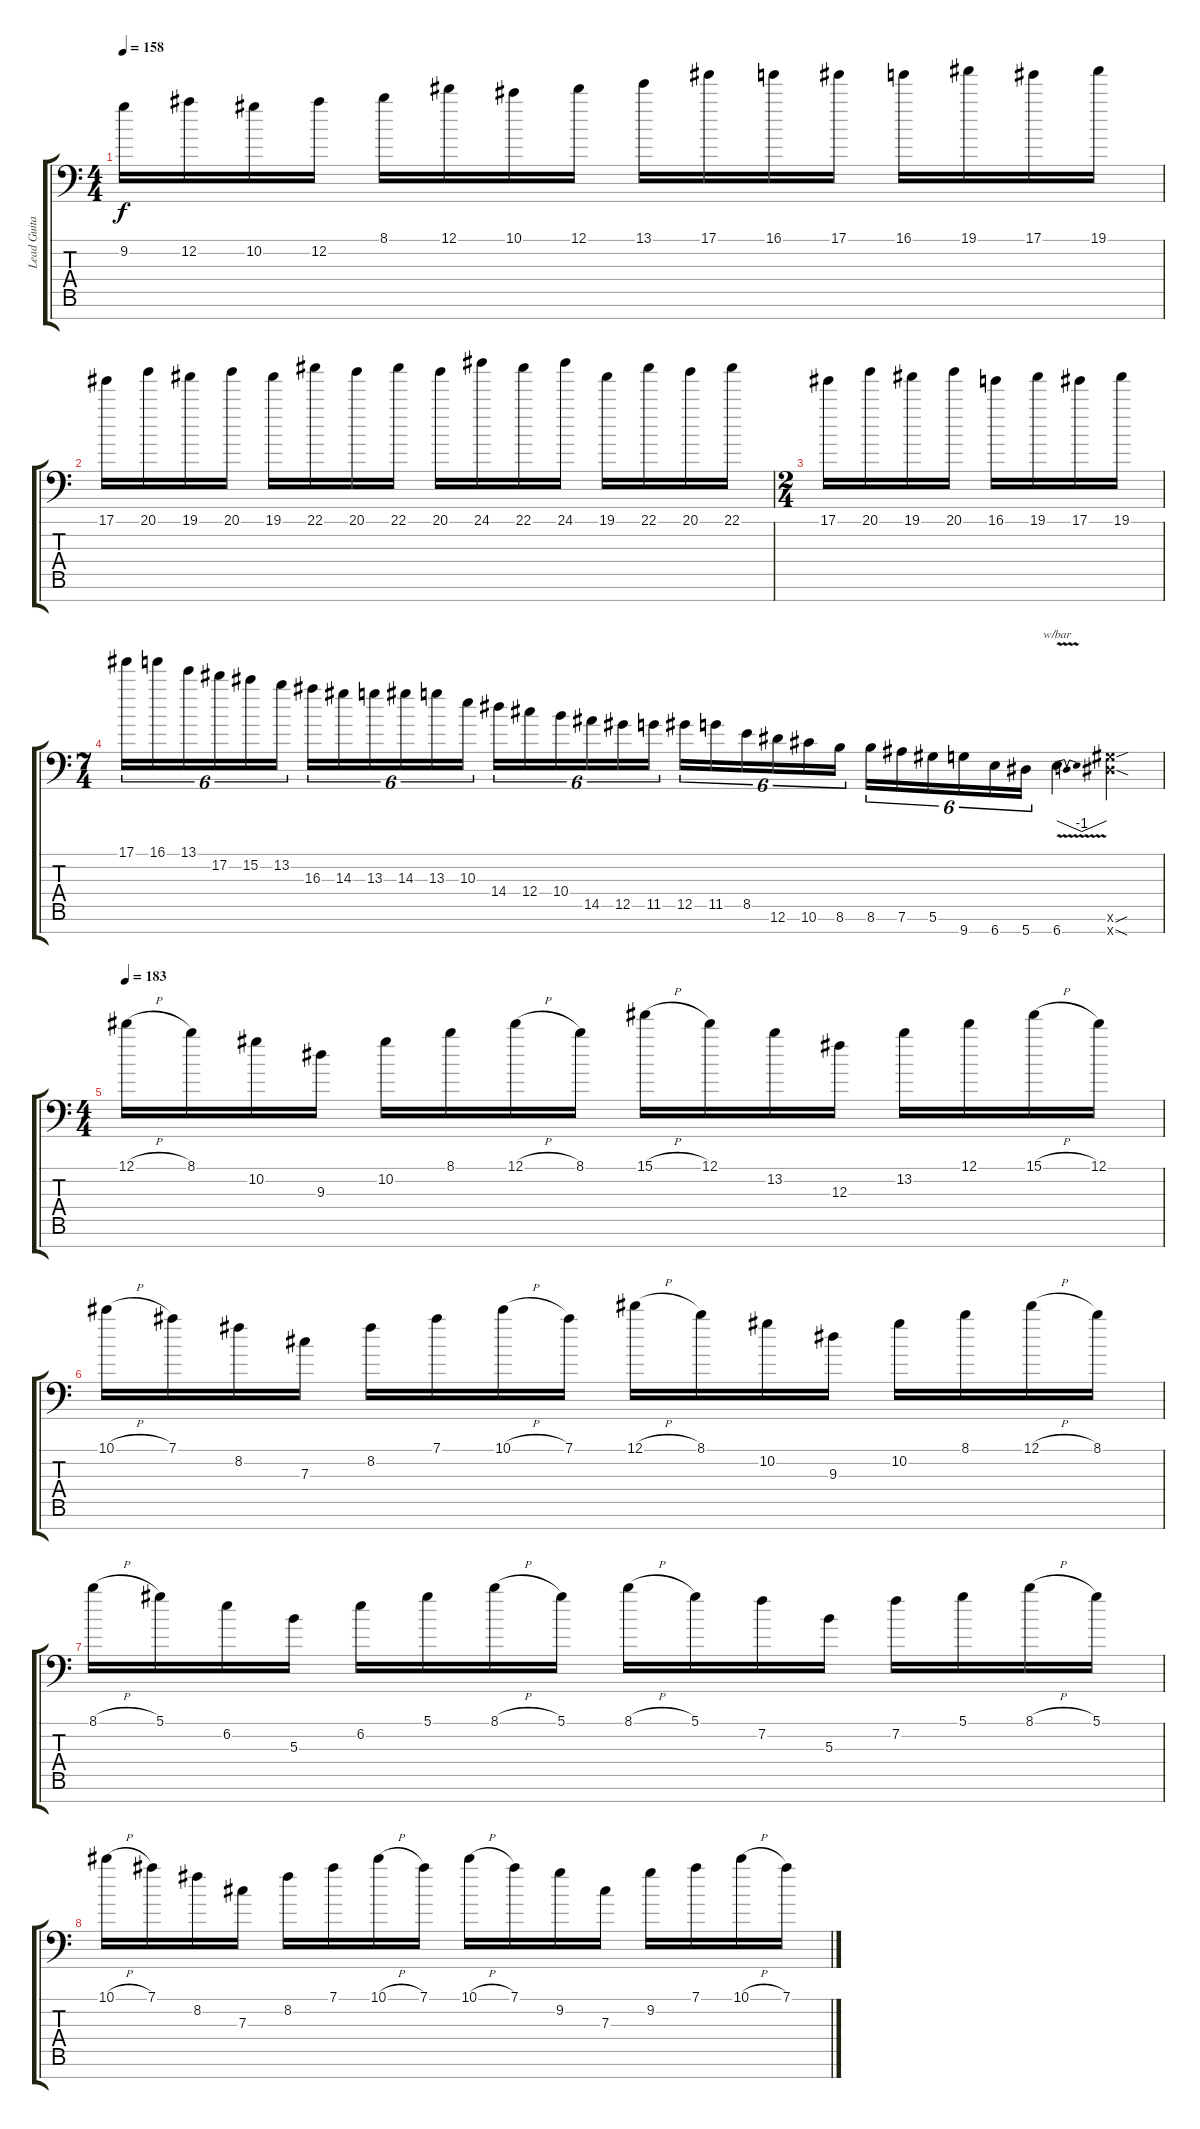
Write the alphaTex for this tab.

\track ("Lead Guitar" "Lead Guita") {instrument distortionguitar}
\staff {score tabs}
\tuning (Eb4 Bb3 Gb3 Db3 Ab2 Eb2 Bb1) {hide}
\ts (4 4)
\tempo 158
\clef f4
\ks c
9.2.16{dy f} 12.2.16 10.2.16 12.2.16 8.1.16 12.1.16 10.1.16 12.1.16 13.1.16 17.1.16 16.1.16 17.1.16 16.1.16 19.1.16 17.1.16 19.1.16 |
17.1.16 20.1.16 19.1.16 20.1.16 19.1.16 22.1.16 20.1.16 22.1.16 20.1.16 24.1.16 22.1.16 24.1.16 19.1.16 22.1.16 20.1.16 22.1.16 |
\ts (2 4)
17.1.16 20.1.16 19.1.16 20.1.16 16.1.16 19.1.16 17.1.16 19.1.16 |
\ts (7 4)
17.1.16{tu (6 4)} 16.1.16{tu (6 4)} 13.1.16{tu (6 4)} 17.2.16{tu (6 4)} 15.2.16{tu (6 4)} 13.2.16{tu (6 4)} 16.3.16{tu (6 4)} 14.3.16{tu (6 4)} 13.3.16{tu (6 4)} 14.3.16{tu (6 4)} 13.3.16{tu (6 4)} 10.3.16{tu (6 4)} 14.4.16{tu (6 4)} 12.4.16{tu (6 4)} 10.4.16{tu (6 4)} 14.5.16{tu (6 4)} 12.5.16{tu (6 4)} 11.5.16{tu (6 4)} 12.5.16{tu (6 4)} 11.5.16{tu (6 4)} 8.5.16{tu (6 4)} 12.6.16{tu (6 4)} 10.6.16{tu (6 4)} 8.6.16{tu (6 4)} 8.6.16{tu (6 4)} 7.6.16{tu (6 4)} 5.6.16{tu (6 4)} 9.7.16{tu (6 4)} 6.7.16{tu (6 4)} 5.7.16{tu (6 4)} 6.7{v}.4{tbe (dip default 0 0 30 -4 60 0)} (5.6{sou x} 5.7{sod x}).4 |
\ts (4 4)
\tempo 183
12.1{h}.16 8.1.16 10.2.16 9.3.16 10.2.16 8.1.16 12.1{h}.16 8.1.16 15.1{h}.16 12.1.16 13.2.16 12.3.16 13.2.16 12.1.16 15.1{h}.16 12.1.16 |
10.1{h}.16 7.1.16 8.2.16 7.3.16 8.2.16 7.1.16 10.1{h}.16 7.1.16 12.1{h}.16 8.1.16 10.2.16 9.3.16 10.2.16 8.1.16 12.1{h}.16 8.1.16 |
8.1{h}.16 5.1.16 6.2.16 5.3.16 6.2.16 5.1.16 8.1{h}.16 5.1.16 8.1{h}.16 5.1.16 7.2.16 5.3.16 7.2.16 5.1.16 8.1{h}.16 5.1.16 |
10.1{h}.16 7.1.16 8.2.16 7.3.16 8.2.16 7.1.16 10.1{h}.16 7.1.16 10.1{h}.16 7.1.16 9.2.16 7.3.16 9.2.16 7.1.16 10.1{h}.16 7.1.16
